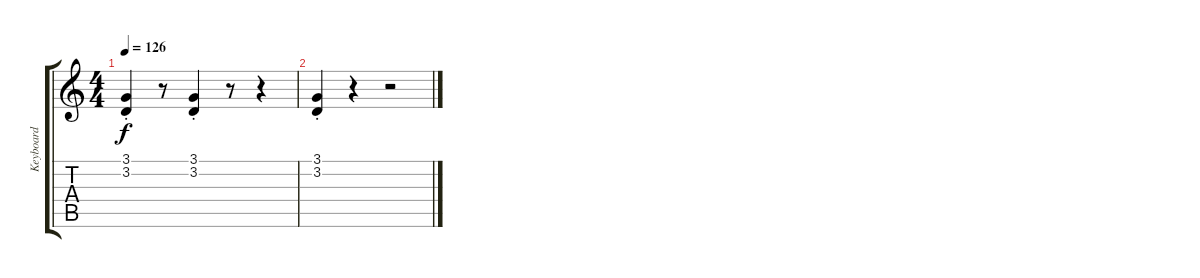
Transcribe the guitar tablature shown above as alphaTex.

\track ("Keyboard" "Keyboard") {instrument electricpiano1}
\staff {score tabs}
\tuning (E4 B3 G3 D3 A2 E2) {hide}
\ts (4 4)
\tempo 126
\clef g2
\ks c
(3.1{st} 3.2{st}).4{dy f} r.8 (3.1{st} 3.2{st}).4 r.8 r.4 |
(3.1{st} 3.2{st}).4 r.4 r.2
